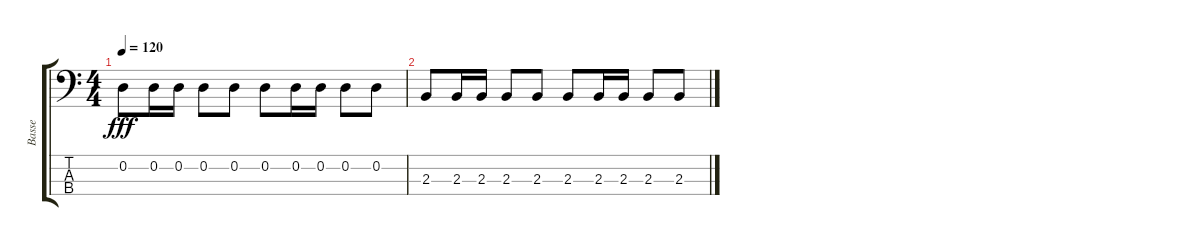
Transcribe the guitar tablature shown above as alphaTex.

\track ("Basse" "Basse") {instrument electricbasspick}
\staff {score tabs}
\tuning (G2 D2 A1 E1) {hide}
\ts (4 4)
\tempo 120
\clef f4
\ks c
0.2.8{dy fff} 0.2.16 0.2.16 0.2.8 0.2.8 0.2.8 0.2.16 0.2.16 0.2.8 0.2.8 |
2.3.8 2.3.16 2.3.16 2.3.8 2.3.8 2.3.8 2.3.16 2.3.16 2.3.8 2.3.8
